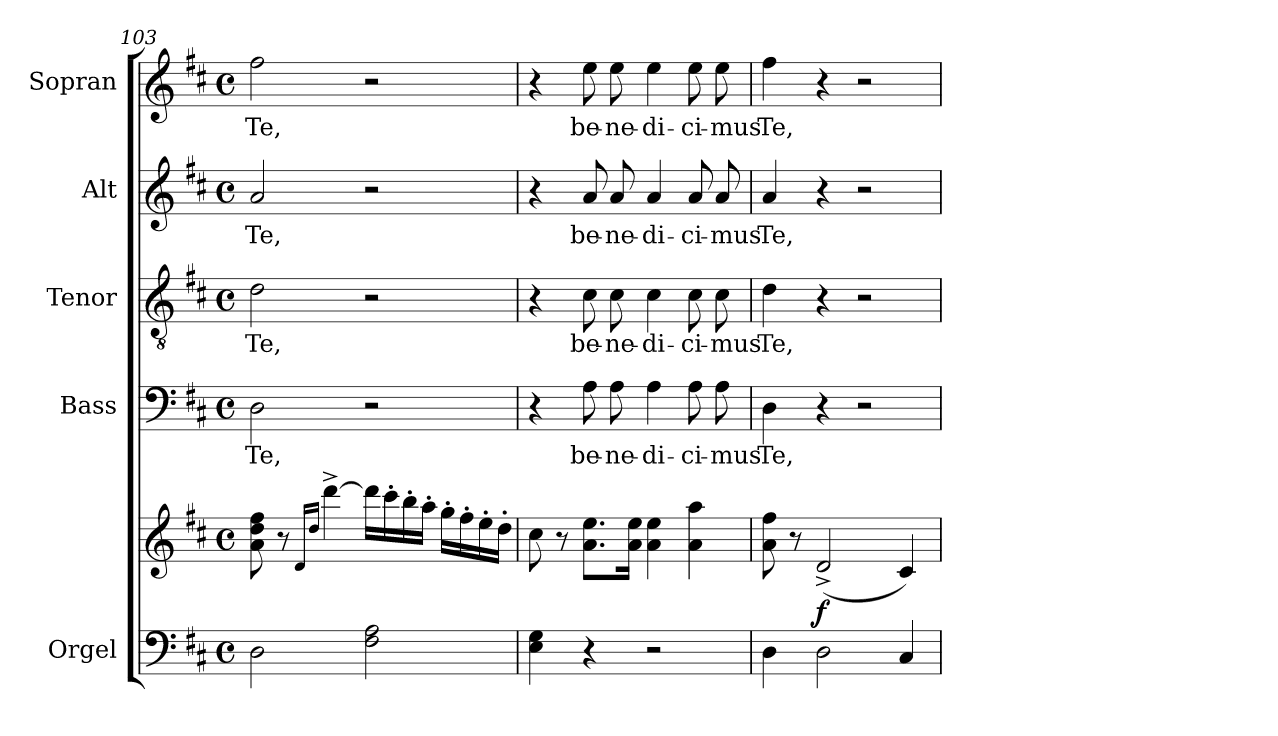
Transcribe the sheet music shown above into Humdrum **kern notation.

**kern	**kern	**dynam	**kern	**text	**kern	**text	**kern	**text	**kern	**text
*part5	*part5	*part5	*part4	*part4	*part3	*part3	*part2	*part2	*part1	*part1
*staff6	*staff5	*staff5/6	*staff4	*staff4	*staff3	*staff3	*staff2	*staff2	*staff1	*staff1
*I"Orgel	*	*	*I"Bass	*	*I"Tenor	*	*I"Alt	*	*I"Sopran	*
*I'Org.	*	*	*I'B.	*	*I'T.	*	*I'A.	*	*I'S.	*
*clefF4	*clefG2	*	*clefF4	*	*clefGv2	*	*clefG2	*	*clefG2	*
*k[f#c#]	*k[f#c#]	*	*k[f#c#]	*	*k[f#c#]	*	*k[f#c#]	*	*k[f#c#]	*
*D:	*D:	*	*D:	*	*D:	*	*D:	*	*D:	*
*M4/4	*M4/4	*	*M4/4	*	*M4/4	*	*M4/4	*	*M4/4	*
*met(c)	*met(c)	*	*met(c)	*	*met(c)	*	*met(c)	*	*met(c)	*
=103	=103	=103	=103	=103	=103	=103	=103	=103	=103	=103
!	!	!	!	!LO:LY:b	!	!LO:LY:b	!	!LO:LY:b	!	!LO:LY:b
2D\	8a\ 8dd\ 8ff#\	.	2D\	Te,	2d\	Te,	2a/	Te,	2ff#\	Te,
.	8r	.	.	.	.	.	.	.	.	.
.	16qd/LL	.	.	.	.	.	.	.	.	.
.	16qdd/JJ	.	.	.	.	.	.	.	.	.
.	[4ddd^>\	.	.	.	.	.	.	.	.	.
2F#\ 2A\	16ddd\LL]	.	2r	.	2r	.	2r	.	2r	.
.	16ccc#'>\	.	.	.	.	.	.	.	.	.
.	16bb'>\	.	.	.	.	.	.	.	.	.
.	16aa'>\JJ	.	.	.	.	.	.	.	.	.
.	16gg'>\LL	.	.	.	.	.	.	.	.	.
.	16ff#'>\	.	.	.	.	.	.	.	.	.
.	16ee'>\	.	.	.	.	.	.	.	.	.
.	16dd'>\JJ	.	.	.	.	.	.	.	.	.
!!LO:LB:g=z
=104	=104	=104	=104	=104	=104	=104	=104	=104	=104	=104
4E\ 4G\	8cc#\	.	4r	.	4r	.	4r	.	4r	.
.	8r	.	.	.	.	.	.	.	.	.
!	!	!	!	!LO:LY:b	!	!LO:LY:b	!	!LO:LY:b	!	!LO:LY:b
4r	8.a\ 8.ee\L	.	8A\	be-	8c#\	be-	8a/	be-	8ee\	be-
!	!	!	!	!LO:LY:b	!	!LO:LY:b	!	!LO:LY:b	!	!LO:LY:b
.	.	.	8A\	-ne-	8c#\	-ne-	8a/	-ne-	8ee\	-ne-
.	16a\ 16ee\Jk	.	.	.	.	.	.	.	.	.
!	!	!	!	!LO:LY:b	!	!LO:LY:b	!	!LO:LY:b	!	!LO:LY:b
2r	4a\ 4ee\	.	4A\	-di-	4c#\	-di-	4a/	-di-	4ee\	-di-
!	!	!	!	!LO:LY:b	!	!LO:LY:b	!	!LO:LY:b	!	!LO:LY:b
.	4a\ 4aa\	.	8A\	-ci-	8c#\	-ci-	8a/	-ci-	8ee\	-ci-
!	!	!	!	!LO:LY:b	!	!LO:LY:b	!	!LO:LY:b	!	!LO:LY:b
.	.	.	8A\	-mus	8c#\	-mus	8a/	-mus	8ee\	-mus
=105	=105	=105	=105	=105	=105	=105	=105	=105	=105	=105
!	!	!	!	!LO:LY:b	!	!LO:LY:b	!	!LO:LY:b	!	!LO:LY:b
4D\	8a\ 8ff#\	.	4D\	Te,	4d\	Te,	4a/	Te,	4ff#\	Te,
.	8r	.	.	.	.	.	.	.	.	.
!	!	!LO:DY:b	!	!	!	!	!	!	!	!
2D\	(<2d^</	f	4r	.	4r	.	4r	.	4r	.
.	.	.	2r	.	2r	.	2r	.	2r	.
4C#/	4c#/)	.	.	.	.	.	.	.	.	.
=	=	=	=	=	=	=	=	=	=	=
*-	*-	*-	*-	*-	*-	*-	*-	*-	*-	*-
